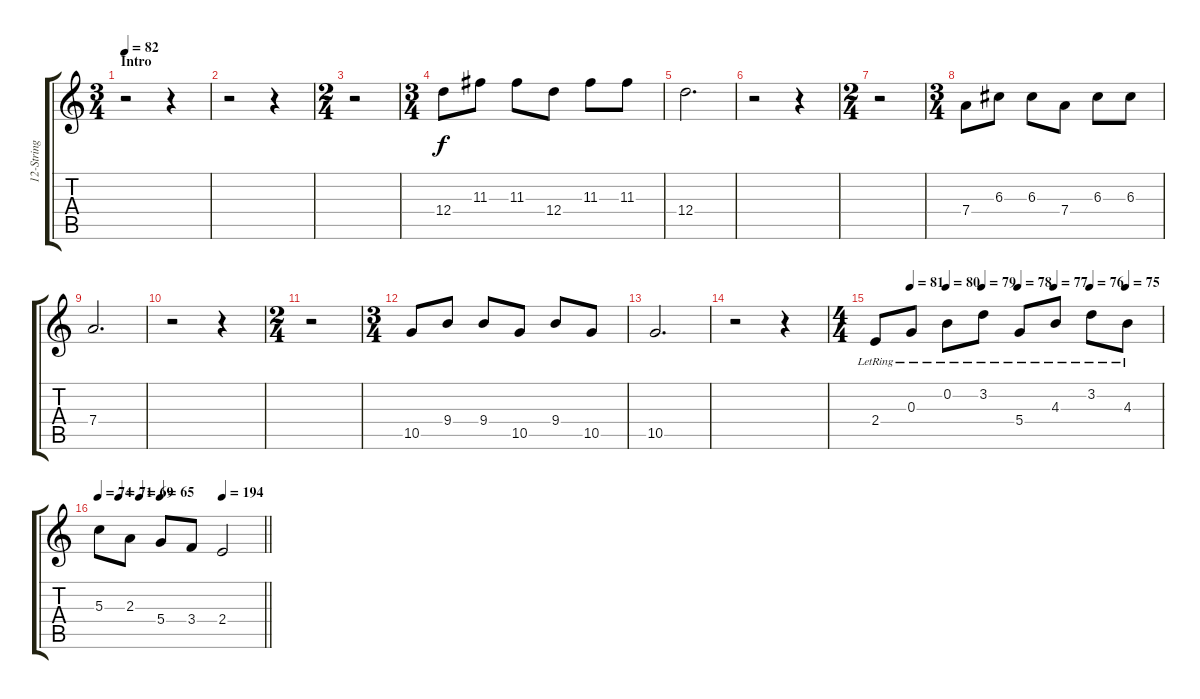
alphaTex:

\track ("12-String Acoustic Guitar I" "12-String ") {instrument acousticguitarsteel}
\staff {score tabs}
\tuning (E4 B3 G3 D3 A2 E2) {hide}
\ts (3 4)
\section ("" "Intro")
\tempo 82
\clef g2
\ks c
r.2{dy f instrument acousticguitarsteel} r.4 |
r.2 r.4 |
\ts (2 4)
r.2 |
\ts (3 4)
12.4.8 11.3.8 11.3.8 12.4.8 11.3.8 11.3.8 |
12.4.2{d} |
r.2 r.4 |
\ts (2 4)
r.2 |
\ts (3 4)
7.4.8 6.3.8 6.3.8 7.4.8 6.3.8 6.3.8 |
7.4.2{d} |
r.2 r.4 |
\ts (2 4)
r.2 |
\ts (3 4)
10.5.8 9.4.8 9.4.8 10.5.8 9.4.8 10.5.8 |
10.5.2{d} |
r.2 r.4 |
\ts (4 4)
\tempo (81 0.125)
\tempo (80 0.25)
\tempo (79 0.375)
\tempo (78 0.5)
\tempo (77 0.625)
\tempo (76 0.75)
\tempo (75 0.875)
2.4{lr}.8 0.3{lr}.8 0.2{lr}.8 3.2{lr}.8 5.4{lr}.8 4.3{lr}.8 3.2{lr}.8 4.3{lr}.8 |
\tempo 74
\tempo (71 0.125)
\tempo (69 0.25)
\tempo (65 0.375)
\tempo (194 0.75)
\barLineRight lightlight
5.3.8 2.3.8 5.4.8 3.4.8 2.4.2
